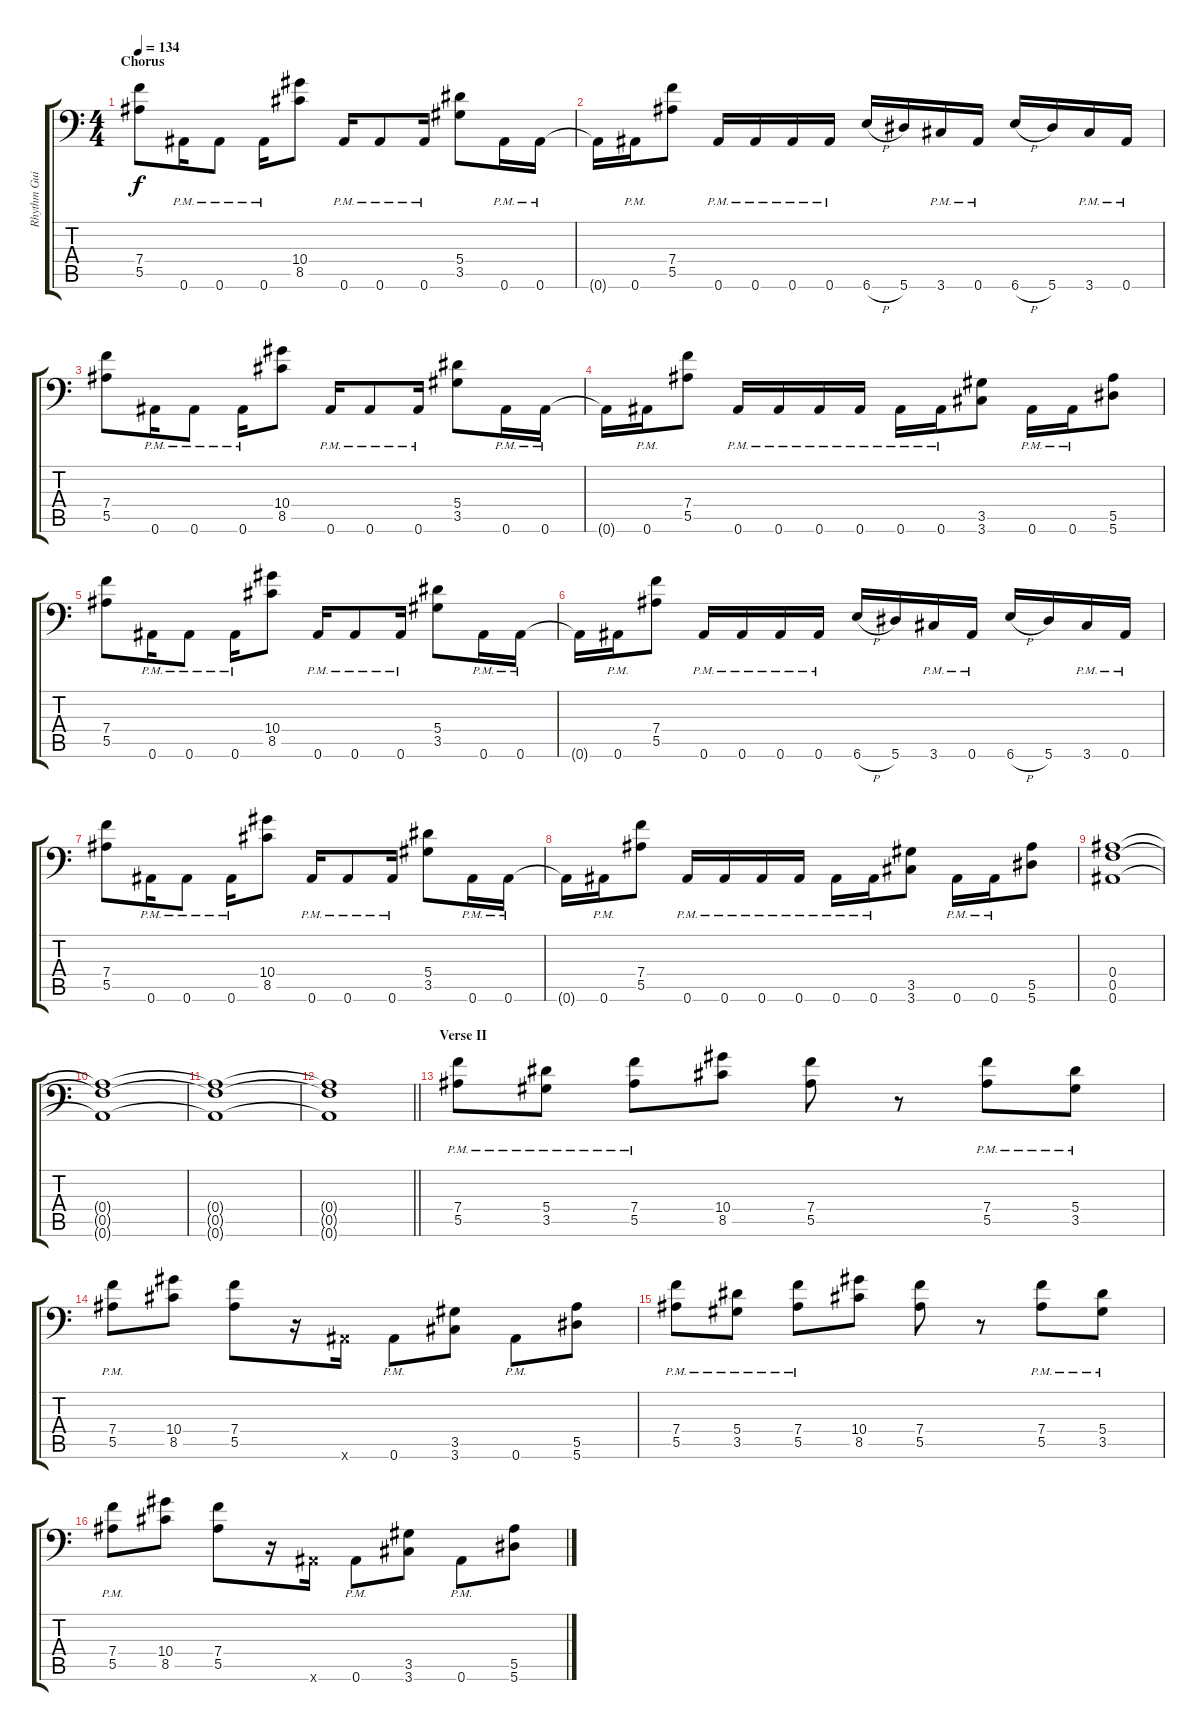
\track ("Rhythm Guitar I" "Rhythm Gui") {instrument overdrivenguitar}
\staff {score tabs}
\tuning (C4 G3 Eb3 Bb2 F2 Bb1) {hide}
\ts (4 4)
\section ("" "Chorus")
\tempo 134
\clef f4
\ks c
(7.4 5.5).8{dy f} 0.6{pm}.16 0.6{pm}.8 0.6{pm}.16 (10.4 8.5).8 0.6{pm}.16 0.6{pm}.8 0.6{pm}.16 (5.4 3.5).8 0.6{pm}.16 0.6{pm}.16 |
0.6{t}.16 0.6{pm}.16 (7.4 5.5).8 0.6{pm}.16 0.6{pm}.16 0.6{pm}.16 0.6{pm}.16 6.6{h}.16 5.6.16 3.6{pm}.16 0.6{pm}.16 6.6{h}.16 5.6.16 3.6{pm}.16 0.6{pm}.16 |
(7.4 5.5).8 0.6{pm}.16 0.6{pm}.8 0.6{pm}.16 (10.4 8.5).8 0.6{pm}.16 0.6{pm}.8 0.6{pm}.16 (5.4 3.5).8 0.6{pm}.16 0.6{pm}.16 |
0.6{t}.16 0.6{pm}.16 (7.4 5.5).8 0.6{pm}.16 0.6{pm}.16 0.6{pm}.16 0.6{pm}.16 0.6{pm}.16 0.6{pm}.16 (3.5 3.6).8 0.6{pm}.16 0.6{pm}.16 (5.5 5.6).8 |
(7.4 5.5).8 0.6{pm}.16 0.6{pm}.8 0.6{pm}.16 (10.4 8.5).8 0.6{pm}.16 0.6{pm}.8 0.6{pm}.16 (5.4 3.5).8 0.6{pm}.16 0.6{pm}.16 |
0.6{t}.16 0.6{pm}.16 (7.4 5.5).8 0.6{pm}.16 0.6{pm}.16 0.6{pm}.16 0.6{pm}.16 6.6{h}.16 5.6.16 3.6{pm}.16 0.6{pm}.16 6.6{h}.16 5.6.16 3.6{pm}.16 0.6{pm}.16 |
(7.4 5.5).8 0.6{pm}.16 0.6{pm}.8 0.6{pm}.16 (10.4 8.5).8 0.6{pm}.16 0.6{pm}.8 0.6{pm}.16 (5.4 3.5).8 0.6{pm}.16 0.6{pm}.16 |
0.6{t}.16 0.6{pm}.16 (7.4 5.5).8 0.6{pm}.16 0.6{pm}.16 0.6{pm}.16 0.6{pm}.16 0.6{pm}.16 0.6{pm}.16 (3.5 3.6).8 0.6{pm}.16 0.6{pm}.16 (5.5 5.6).8 |
(0.4 0.5 0.6).1 |
(0.4{t} 0.5{t} 0.6{t}).1 |
(0.4{t} 0.5{t} 0.6{t}).1 |
\barLineRight lightlight
(0.4{t} 0.5{t} 0.6{t}).1 |
\section ("" "Verse II")
(7.4{pm} 5.5{pm}).8 (5.4{pm} 3.5{pm}).8 (7.4{pm} 5.5{pm}).8 (10.4 8.5).8 (7.4 5.5).8 r.8 (7.4{pm} 5.5{pm}).8 (5.4{pm} 3.5{pm}).8 |
(7.4{pm} 5.5{pm}).8 (10.4 8.5).8 (7.4 5.5).8 r.16 0.6{x}.16 0.6{pm}.8 (3.5 3.6).8 0.6{pm}.8 (5.5 5.6).8 |
(7.4{pm} 5.5{pm}).8 (5.4{pm} 3.5{pm}).8 (7.4{pm} 5.5{pm}).8 (10.4 8.5).8 (7.4 5.5).8 r.8 (7.4{pm} 5.5{pm}).8 (5.4{pm} 3.5{pm}).8 |
(7.4{pm} 5.5{pm}).8 (10.4 8.5).8 (7.4 5.5).8 r.16 0.6{x}.16 0.6{pm}.8 (3.5 3.6).8 0.6{pm}.8 (5.5 5.6).8
